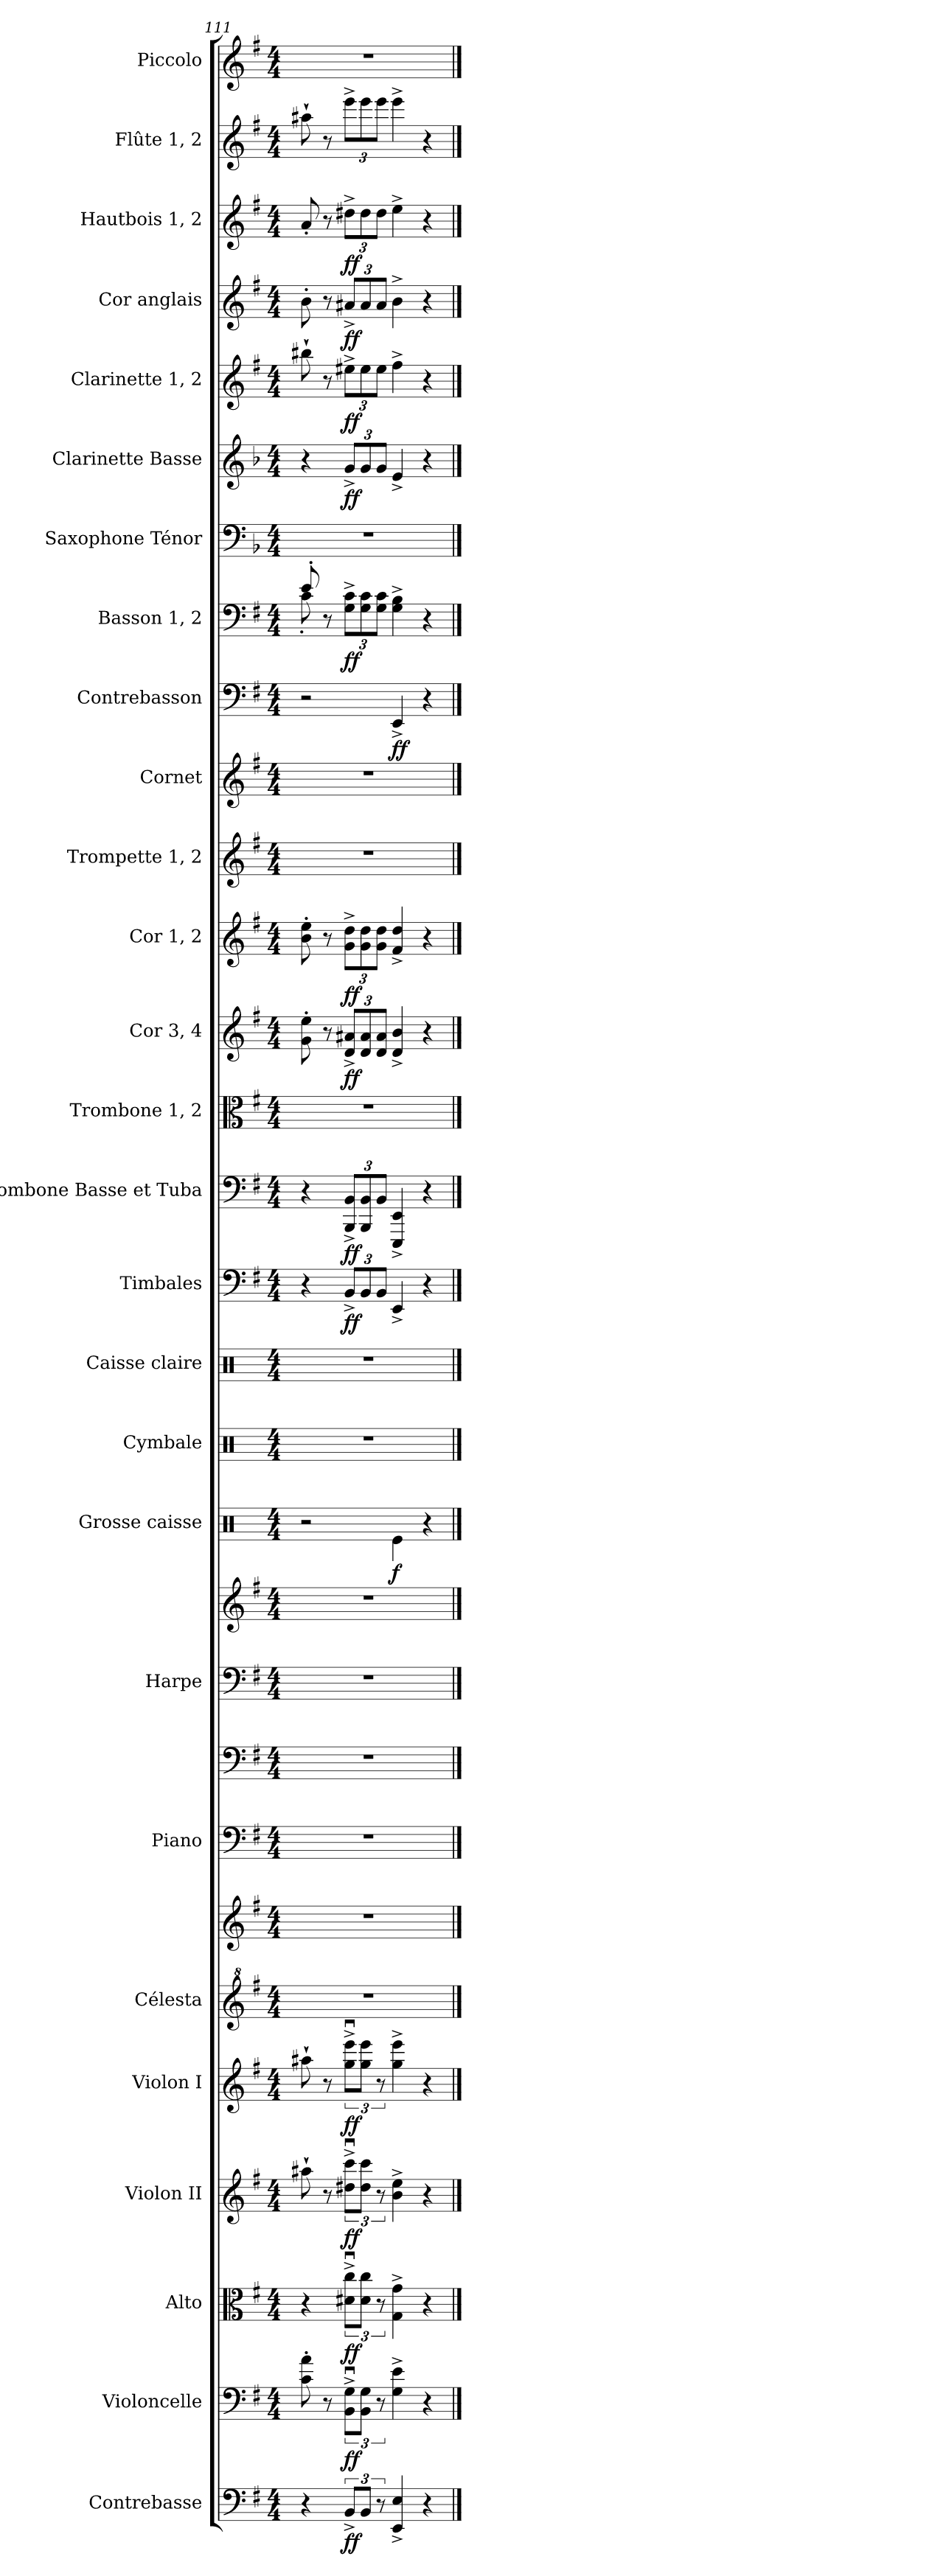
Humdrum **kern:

**kern	**dynam	**kern	**dynam	**kern	**dynam	**kern	**dynam	**kern	**dynam	**kern	**kern	**kern	**kern	**kern	**kern	**kern	**dynam	**kern	**kern	**kern	**dynam	**kern	**dynam	**kern	**kern	**dynam	**kern	**dynam	**kern	**kern	**kern	**dynam	**kern	**dynam	**kern	**kern	**dynam	**kern	**dynam	**kern	**dynam	**kern	**dynam	**kern	**kern
*part27	*part27	*part26	*part26	*part25	*part25	*part24	*part24	*part23	*part23	*part22	*part22	*part21	*part21	*part20	*part20	*part19	*part19	*part18	*part17	*part16	*part16	*part15	*part15	*part14	*part13	*part13	*part12	*part12	*part11	*part10	*part9	*part9	*part8	*part8	*part7	*part6	*part6	*part5	*part5	*part4	*part4	*part3	*part3	*part2	*part1
*staff30	*staff30	*staff29	*staff29	*staff28	*staff28	*staff27	*staff27	*staff26	*staff26	*staff25	*staff24	*staff23	*staff22	*staff21	*staff20	*staff19	*staff19	*staff18	*staff17	*staff16	*staff16	*staff15	*staff15	*staff14	*staff13	*staff13	*staff12	*staff12	*staff11	*staff10	*staff9	*staff9	*staff8	*staff8	*staff7	*staff6	*staff6	*staff5	*staff5	*staff4	*staff4	*staff3	*staff3	*staff2	*staff1
*I"Contrebasse	*	*I"Violoncelle	*	*I"Alto	*	*I"Violon II	*	*I"Violon I	*	*I"Célesta	*	*I"Piano	*	*I"Harpe	*	*I"Grosse caisse	*	*I"Cymbale	*I"Caisse claire	*I"Timbales	*	*I"Trombone Basse et Tuba	*	*I"Trombone 1, 2	*I"Cor 3, 4	*	*I"Cor 1, 2	*	*I"Trompette 1, 2	*I"Cornet	*I"Contrebasson	*	*I"Basson 1, 2	*	*I"Saxophone Ténor	*I"Clarinette Basse	*	*I"Clarinette 1, 2	*	*I"Cor anglais	*	*I"Hautbois 1, 2	*	*I"Flûte 1, 2	*I"Piccolo
*I'Cb.	*	*I'Vlc	*	*I'Alt.	*	*I'Vln.	*	*I'Vln.	*	*I'Cél.	*	*I'Pia.	*	*I'Hrp.	*	*I'GC	*	*I'Cym.	*I'CC	*I'Timb.	*	*I'Tbn. et Tuba	*	*I'Tbn.	*I'Cor	*	*I'Cor	*	*I'Tromp.	*I'Cnt.	*I'Cbsn.	*	*I'Bsn.	*	*I'Sax. T.	*I'Cl. Basse	*	*I'Clar.	*	*I'C. A.	*	*I'Htbs.	*	*I'Fl.	*I'Picc.
*clefF4	*	*clefF4	*	*clefC3	*	*clefG2	*	*clefG2	*	*clefG^2	*clefG2	*clefF4	*clefF4	*clefF4	*clefG2	*clefX	*	*clefX	*clefX	*clefF4	*	*clefF4	*	*clefC3	*clefG2	*	*clefG2	*	*clefG2	*clefG2	*clefF4	*	*clefF4	*	*clefF4	*clefG2	*	*clefG2	*	*clefG2	*	*clefG2	*	*clefG2	*clefG2
*ITrd7c12	*	*	*	*	*	*	*	*	*	*ITrd-7c-12	*ITrd-7c-12	*	*	*	*	*	*	*	*	*	*	*	*	*	*ITrd4c7	*	*ITrd4c7	*	*ITrd1c2	*ITrd1c2	*ITrd7c12	*	*	*	*ITrd8c14	*ITrd8c14	*	*ITrd1c2	*	*ITrd4c7	*	*	*	*	*ITrd-7c-12
*k[f#]	*	*k[f#]	*	*k[f#]	*	*k[f#]	*	*k[f#]	*	*k[f#]	*k[f#]	*k[f#]	*k[f#]	*k[f#]	*k[f#]	*k[]	*	*k[]	*k[]	*k[f#]	*	*k[f#]	*	*k[f#]	*k[]	*	*k[]	*	*k[b-]	*k[b-]	*k[f#]	*	*k[f#]	*	*k[b-]	*k[b-]	*	*k[b-]	*	*k[]	*	*k[f#]	*	*k[f#]	*k[f#]
*M4/4	*	*M4/4	*	*M4/4	*	*M4/4	*	*M4/4	*	*M4/4	*M4/4	*M4/4	*M4/4	*M4/4	*M4/4	*M4/4	*	*M4/4	*M4/4	*M4/4	*	*M4/4	*	*M4/4	*M4/4	*	*M4/4	*	*M4/4	*M4/4	*M4/4	*	*M4/4	*	*M4/4	*M4/4	*	*M4/4	*	*M4/4	*	*M4/4	*	*M4/4	*M4/4
=111	=111	=111	=111	=111	=111	=111	=111	=111	=111	=111	=111	=111	=111	=111	=111	=111	=111	=111	=111	=111	=111	=111	=111	=111	=111	=111	=111	=111	=111	=111	=111	=111	=111	=111	=111	=111	=111	=111	=111	=111	=111	=111	=111	=111	=111
*	*	*	*	*	*	*	*	*	*	*	*	*	*	*	*	*	*	*	*	*	*	*	*	*	*	*	*	*	*	*	*	*	*^	*	*	*	*	*	*	*	*	*	*	*	*
4r	.	8c\' 8a\'	.	4r	.	8aa#X`\	.	8aa#X`\	.	1r	1r	1r	1r	1r	1r	2r	.	1r	1r	4r	.	4r	.	1r	8c\' 8a\'	.	8e\' 8a\'	.	1r	1r	2r	.	8e'/	8c'\	.	1r	4r	.	8aa#X`\	.	8e'\	.	8a'/	.	8aa#X`\	1r
.	.	8r	.	.	.	8r	.	8r	.	.	.	.	.	.	.	.	.	.	.	.	.	.	.	.	8r	.	8r	.	.	.	.	.	8r	2..ryy	.	.	.	.	8r	.	8r	.	8r	.	8r	.
*	*	*	*	*	*	*	*	*	*	*	*	*	*	*	*	*	*	*	*	*Xbrackettup	*	*Xbrackettup	*	*	*Xbrackettup	*	*Xbrackettup	*	*	*	*	*	*Xbrackettup	*	*	*	*Xbrackettup	*	*Xbrackettup	*	*Xbrackettup	*	*Xbrackettup	*	*Xbrackettup	*
!	!LO:DY:b	!	!LO:DY:b	!	!LO:DY:b	!	!LO:DY:b	!	!LO:DY:b	!	!	!	!	!	!	!	!	!	!	!	!LO:DY:b	!	!LO:DY:b	!	!	!LO:DY:b	!	!LO:DY:b	!	!	!	!	!	!	!LO:DY:b	!	!	!LO:DY:b	!	!LO:DY:b	!	!LO:DY:b	!	!LO:DY:b	!	!
12BBB^/L	ff	12BB\u^ 12G\u^L	ff	12d#X\u^ 12cc\u^L	ff	12dd#X\u^ 12ccc\u^L	ff	12gg\u^ 12eee\u^L	ff	.	.	.	.	.	.	.	.	.	.	12BB^/L	ff	12BBB/^ 12BB/^L	ff	.	12G/^ 12d#X/^L	ff	12c\^ 12g\^L	ff	.	.	.	.	12G\^ 12c\^L	.	ff	.	12G^/L	ff	12dd#X^\L	ff	12d#X^/L	ff	12dd#X^\L	ff	12eee^\L	.
12BBB/J	.	12BB\ 12G\J	.	12d#\ 12cc\J	.	12dd#\ 12ccc\J	.	12gg\ 12eee\J	.	.	.	.	.	.	.	.	.	.	.	12BB/	.	12BBB/ 12BB/	.	.	12G/ 12d#/	.	12c\ 12g\	.	.	.	.	.	12G\ 12c\	.	.	.	12G/	.	12dd#\	.	12d#/	.	12dd#\	.	12eee\	.
12r	.	12r	.	12r	.	12r	.	12r	.	.	.	.	.	.	.	.	.	.	.	12BB/J	.	12BB/J	.	.	12G/ 12d#/J	.	12c\ 12g\J	.	.	.	.	.	12G\ 12c\J	.	.	.	12G/J	.	12dd#\J	.	12d#/J	.	12dd#\J	.	12eee\J	.
!	!	!	!	!	!	!	!	!	!	!	!	!	!	!	!	!	!LO:DY:b	!	!	!	!	!	!	!	!	!	!	!	!	!	!	!LO:DY:b	!	!	!	!	!	!	!	!	!	!	!	!	!	!
4EEE/^ 4EE/^	.	4G\^ 4e\^	.	4G\^ 4g\^	.	4b\^ 4ee\^	.	4gg\^ 4eee\^	.	.	.	.	.	.	.	4Re\	f	.	.	4EE^/	.	4EEE/^ 4EE/^	.	.	4G/^ 4e/^	.	4B/^ 4g/^	.	.	.	4EEE^/	ff	4G\^ 4B\^	.	.	.	4E^/	.	4ee^\	.	4e^\	.	4ee^\	.	4eee^\	.
4r	.	4r	.	4r	.	4r	.	4r	.	.	.	.	.	.	.	4r	.	.	.	4r	.	4r	.	.	4r	.	4r	.	.	.	4r	.	4r	.	.	.	4r	.	4r	.	4r	.	4r	.	4r	.
*	*	*	*	*	*	*	*	*	*	*	*	*	*	*	*	*	*	*	*	*	*	*	*	*	*	*	*	*	*	*	*	*	*v	*v	*	*	*	*	*	*	*	*	*	*	*	*
==	==	==	==	==	==	==	==	==	==	==	==	==	==	==	==	==	==	==	==	==	==	==	==	==	==	==	==	==	==	==	==	==	==	==	==	==	==	==	==	==	==	==	==	==	==
*-	*-	*-	*-	*-	*-	*-	*-	*-	*-	*-	*-	*-	*-	*-	*-	*-	*-	*-	*-	*-	*-	*-	*-	*-	*-	*-	*-	*-	*-	*-	*-	*-	*-	*-	*-	*-	*-	*-	*-	*-	*-	*-	*-	*-	*-
